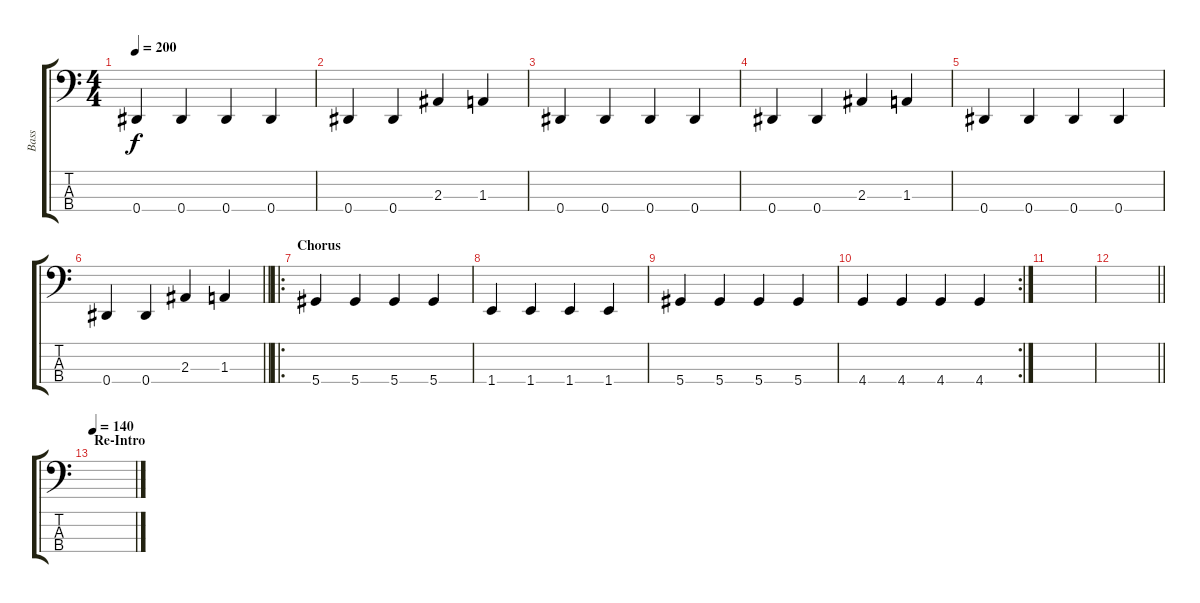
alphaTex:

\track ("Bass" "Bass") {instrument electricbassfinger}
\staff {score tabs}
\tuning (Gb2 Db2 Ab1 Eb1) {hide}
\ts (4 4)
\tempo 200
\clef f4
\ks c
0.4.4{dy f} 0.4.4 0.4.4 0.4.4 |
0.4.4 0.4.4 2.3.4 1.3.4 |
0.4.4 0.4.4 0.4.4 0.4.4 |
0.4.4 0.4.4 2.3.4 1.3.4 |
0.4.4 0.4.4 0.4.4 0.4.4 |
\barLineRight lightlight
0.4.4 0.4.4 2.3.4 1.3.4 |
\ro
\section ("" "Chorus")
5.4.4 5.4.4 5.4.4 5.4.4 |
1.4.4 1.4.4 1.4.4 1.4.4 |
5.4.4 5.4.4 5.4.4 5.4.4 |
\rc 2
4.4.4 4.4.4 4.4.4 4.4.4 |
|
\barLineRight lightlight
|
\section ("" "Re-Intro")
\tempo 140
